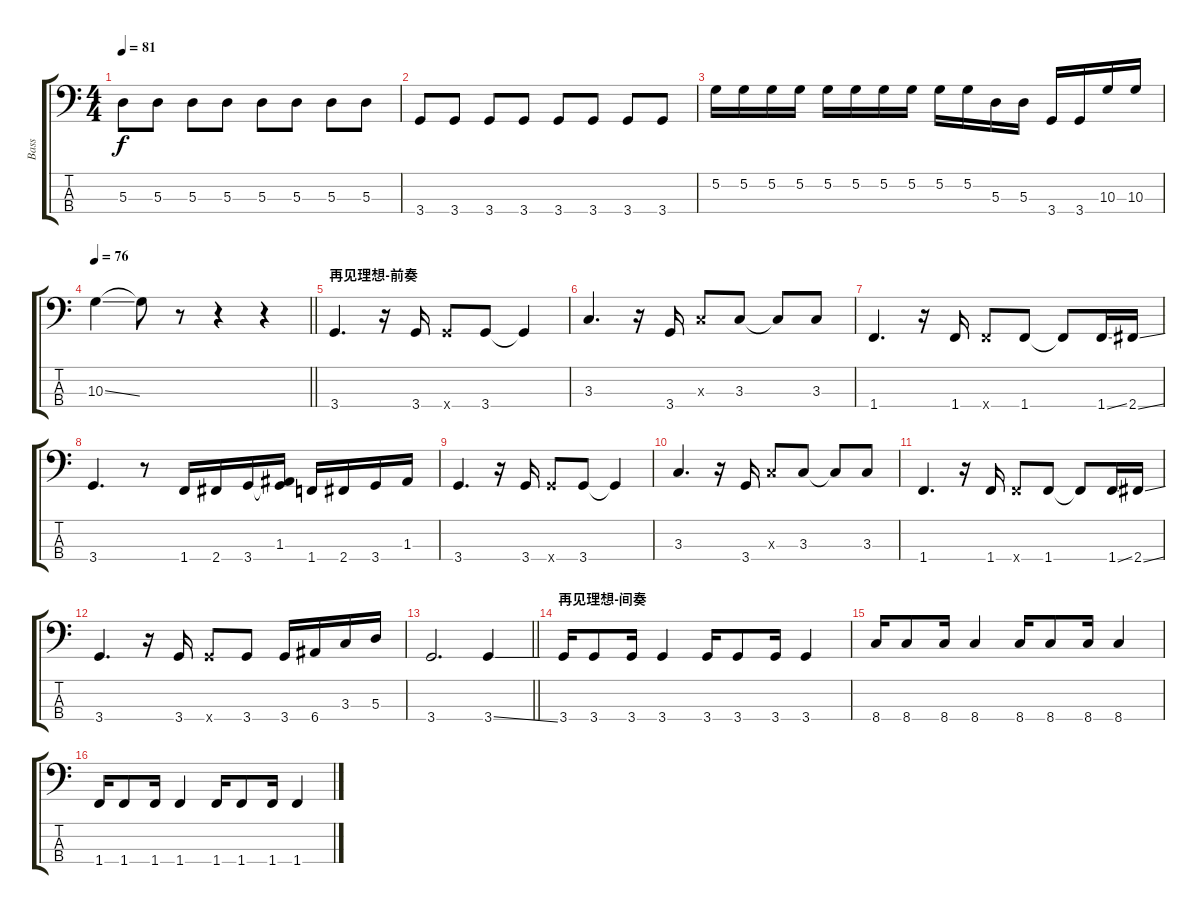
\track ("Bass" "Bass") {instrument electricbassfinger}
\staff {score tabs}
\tuning (G2 D2 A1 E1) {hide}
\ts (4 4)
\tempo 81
\clef f4
\ks c
5.3.8{dy f} 5.3.8 5.3.8 5.3.8 5.3.8 5.3.8 5.3.8 5.3.8 |
3.4.8 3.4.8 3.4.8 3.4.8 3.4.8 3.4.8 3.4.8 3.4.8 |
5.2.16 5.2.16 5.2.16 5.2.16 5.2.16 5.2.16 5.2.16 5.2.16 5.2.16 5.2.16 5.3.16 5.3.16 3.4.16 3.4.16 10.3.16 10.3.16 |
\tempo 76
\barLineRight lightlight
10.3{ss}.4 10.3{t}.8 r.8 r.4 r.4 |
\section ("" "再见理想-前奏")
3.4.4{d} r.16 3.4.16 3.4{x}.8 3.4.8 3.4{t}.4 |
3.3.4{d} r.16 3.4.16 3.3{x}.8 3.3.8 3.3{t}.8 3.3.8 |
1.4.4{d} r.16 1.4.16 1.4{x}.8 1.4.8 1.4{t}.8 1.4{ss}.16 2.4{ss}.16 |
3.4.4{d} r.8 1.4.16 2.4.16 3.4.16 (1.3 3.4{t}).16 1.4.16 2.4.16 3.4.16 1.3.16 |
3.4.4{d} r.16 3.4.16 3.4{x}.8 3.4.8 3.4{t}.4 |
3.3.4{d} r.16 3.4.16 3.3{x}.8 3.3.8 3.3{t}.8 3.3.8 |
1.4.4{d} r.16 1.4.16 1.4{x}.8 1.4.8 1.4{t}.8 1.4{ss}.16 2.4{ss}.16 |
3.4.4{d} r.16 3.4.16 3.4{x}.8 3.4.8 3.4.16 6.4.16 3.3.16 5.3.16 |
\barLineRight lightlight
3.4.2{d} 3.4{ss}.4 |
\section ("" "再见理想-间奏")
3.4.16 3.4.8 3.4.16 3.4.4 3.4.16 3.4.8 3.4.16 3.4.4 |
8.4.16 8.4.8 8.4.16 8.4.4 8.4.16 8.4.8 8.4.16 8.4.4 |
1.4.16 1.4.8 1.4.16 1.4.4 1.4.16 1.4.8 1.4.16 1.4.4
